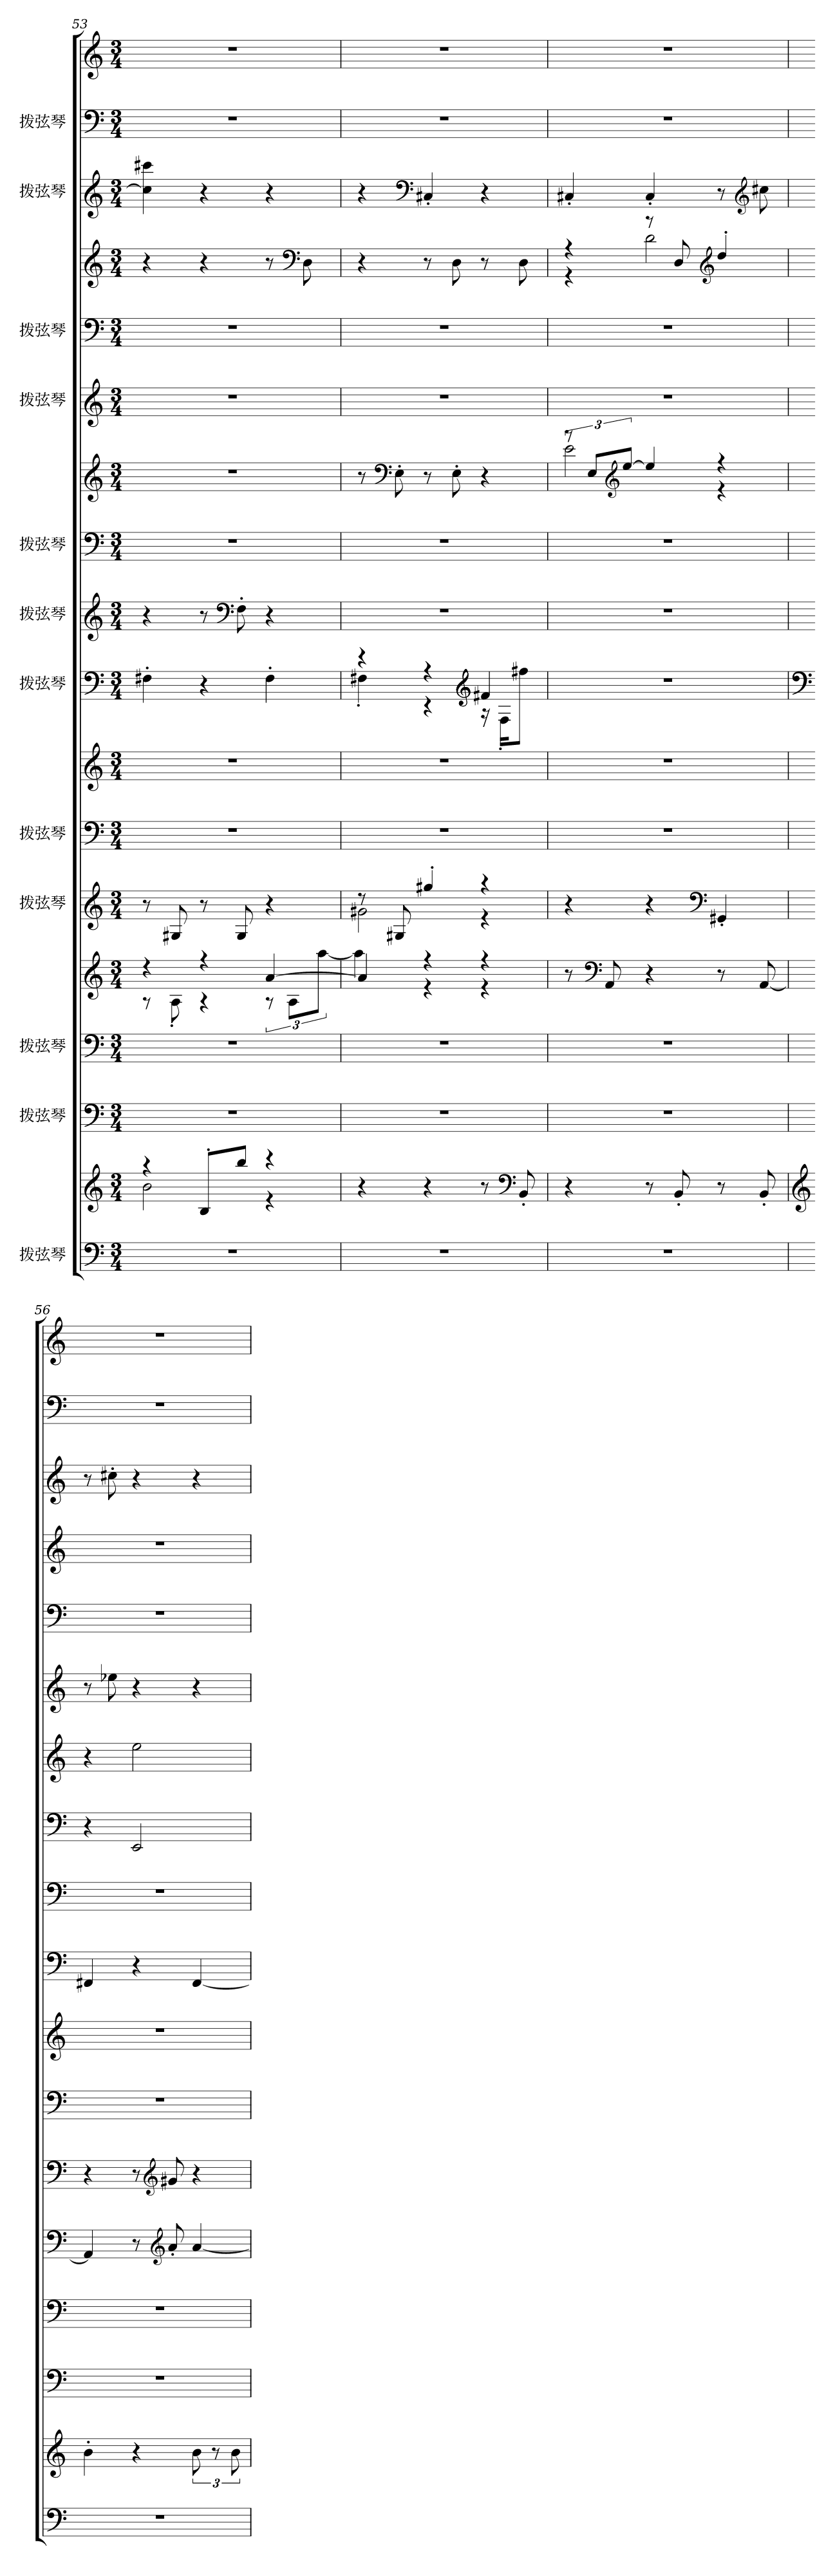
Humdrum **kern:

**kern	**kern	**kern	**kern	**kern	**kern	**kern	**kern	**kern	**kern	**kern	**kern	**kern	**kern	**kern	**kern	**kern	**kern
*part12	*part12	*part11	*part10	*part10	*part9	*part8	*part8	*part7	*part6	*part5	*part5	*part4	*part3	*part3	*part2	*part1	*part1
*staff18	*staff17	*staff16	*staff15	*staff14	*staff13	*staff12	*staff11	*staff10	*staff9	*staff8	*staff7	*staff6	*staff5	*staff4	*staff3	*staff2	*staff1
*I"拨弦琴	*	*I"拨弦琴	*I"拨弦琴	*	*I"拨弦琴	*I"拨弦琴	*	*I"拨弦琴	*I"拨弦琴	*I"拨弦琴	*	*I"拨弦琴	*I"拨弦琴	*	*I"拨弦琴	*I"拨弦琴	*
!!LO:PB:g=z
*clefF4	*clefG2	*clefF4	*clefF4	*clefG2	*clefG2	*clefF4	*clefG2	*clefF4	*clefG2	*clefF4	*clefG2	*clefG2	*clefF4	*clefG2	*clefG2	*clefF4	*clefG2
*k[]	*k[]	*k[]	*k[]	*k[]	*k[]	*k[]	*k[]	*k[]	*k[]	*k[]	*k[]	*k[]	*k[]	*k[]	*k[]	*k[]	*k[]
*M3/4	*M3/4	*M3/4	*M3/4	*M3/4	*M3/4	*M3/4	*M3/4	*M3/4	*M3/4	*M3/4	*M3/4	*M3/4	*M3/4	*M3/4	*M3/4	*M3/4	*M3/4
=53	=53	=53	=53	=53	=53	=53	=53	=53	=53	=53	=53	=53	=53	=53	=53	=53	=53
*	*^	*	*	*^	*	*	*	*	*	*	*	*	*	*	*	*	*
2.r	4r	2b\	2.r	2.r	4r	8r	8r	2.r	2.r	4F#X'\	4r	2.r	2.r	2.r	2.r	4r	4cc#\] 4ccc#X\	2.r	2.r
.	.	.	.	.	.	8A'\	8G#X/	.	.	.	.	.	.	.	.	.	.	.	.
.	8B'/L	.	.	.	4r	4r	8r	.	.	4r	8r	.	.	.	.	4r	4r	.	.
*	*	*	*	*	*	*	*	*	*	*	*clefF4	*	*	*	*	*	*	*	*
.	8bb/J	.	.	.	.	.	8G#/	.	.	.	8F'\	.	.	.	.	.	.	.	.
.	4r	4r	.	.	[4a/	12r	4r	.	.	4F#'\	4r	.	.	.	.	8r	4r	.	.
.	.	.	.	.	.	12A\L	.	.	.	.	.	.	.	.	.	.	.	.	.
*	*	*	*	*	*	*	*	*	*	*	*	*	*	*	*	*clefF4	*	*	*
.	.	.	.	.	.	.	.	.	.	.	.	.	.	.	.	8D\	.	.	.
.	.	.	.	.	.	[12aa\J	.	.	.	.	.	.	.	.	.	.	.	.	.
*	*v	*v	*	*	*	*	*	*	*	*	*	*	*	*	*	*	*	*	*
=54	=54	=54	=54	=54	=54	=54	=54	=54	=54	=54	=54	=54	=54	=54	=54	=54	=54	=54
*	*	*	*	*	*	*^	*	*	*^	*	*	*	*	*	*	*	*	*
2.r	4r	2.r	2.r	4a/]	4aa\]	8r	2g#X\	2.r	2.r	4r	4F#X'\	2.r	2.r	8r	2.r	2.r	4r	4r	2.r	2.r
*	*	*	*	*	*	*	*	*	*	*	*	*	*	*clefF4	*	*	*	*	*	*
.	.	.	.	.	.	8G#X/	.	.	.	.	.	.	.	8E'\	.	.	.	.	.	.
*	*	*	*	*	*	*	*	*	*	*	*	*	*	*	*	*	*	*clefF4	*	*
.	4r	.	.	4r	4r	4gg#X'/	.	.	.	4r	4r	.	.	8r	.	.	8r	4C#X'/	.	.
.	.	.	.	.	.	.	.	.	.	.	.	.	.	8E'\	.	.	8D\	.	.	.
*	*	*	*	*	*	*	*	*	*	*clefG2	*	*	*	*	*	*	*	*	*	*
.	8r	.	.	4r	4r	4r	4r	.	.	4f#X/	16r	.	.	4r	.	.	8r	4r	.	.
.	.	.	.	.	.	.	.	.	.	.	16F#'\KL	.	.	.	.	.	.	.	.	.
*	*clefF4	*	*	*	*	*	*	*	*	*	*	*	*	*	*	*	*	*	*	*
.	8BB'/	.	.	.	.	.	.	.	.	.	8ff#X\J	.	.	.	.	.	8D\	.	.	.
*	*	*	*	*v	*v	*	*	*	*	*v	*v	*	*	*	*	*	*	*	*	*
*	*	*	*	*	*v	*v	*	*	*	*	*	*	*	*	*	*	*	*
=55	=55	=55	=55	=55	=55	=55	=55	=55	=55	=55	=55	=55	=55	=55	=55	=55	=55
*	*	*	*	*	*	*	*	*	*	*	*^	*	*	*^	*	*	*
2.r	4r	2.r	2.r	8r	4r	2.r	2.r	2.r	2.r	2.r	12r	2e\	2.r	2.r	4r	4r	4C#X'/	2.r	2.r
.	.	.	.	.	.	.	.	.	.	.	12E/L	.	.	.	.	.	.	.	.
*	*	*	*	*clefF4	*	*	*	*	*	*	*	*	*	*	*	*	*	*	*
.	.	.	.	8AA/	.	.	.	.	.	.	.	.	.	.	.	.	.	.	.
*	*	*	*	*	*	*	*	*	*	*	*clefG2	*	*	*	*	*	*	*	*
.	.	.	.	.	.	.	.	.	.	.	[12ee/J	.	.	.	.	.	.	.	.
.	8r	.	.	4r	4r	.	.	.	.	.	4ee/]	.	.	.	8r	2d\	4C#'/	.	.
.	8BB'/	.	.	.	.	.	.	.	.	.	.	.	.	.	8D/	.	.	.	.
*	*	*	*	*	*clefF4	*	*	*	*	*	*	*	*	*	*clefG2	*	*	*	*
.	8r	.	.	8r	4GG#X'/	.	.	.	.	.	4r	4r	.	.	4dd'/	.	8r	.	.
*	*	*	*	*	*	*	*	*	*	*	*	*	*	*	*	*	*clefG2	*	*
.	8BB'/	.	.	[8AA/	.	.	.	.	.	.	.	.	.	.	.	.	8cc#X\	.	.
*	*	*	*	*	*	*	*	*	*	*	*v	*v	*	*	*v	*v	*	*	*
!!LO:PB:g=z
=56	=56	=56	=56	=56	=56	=56	=56	=56	=56	=56	=56	=56	=56	=56	=56	=56	=56
*	*clefG2	*	*	*	*	*	*	*clefF4	*	*	*	*	*	*	*	*	*
2.r	4b'\	2.r	2.r	4AA/]	4r	2.r	2.r	4FF#X/	2.r	4r	4r	8r	2.r	2.r	8r	2.r	2.r
.	.	.	.	.	.	.	.	.	.	.	.	8ee-X\	.	.	8cc#X'\	.	.
.	4r	.	.	8r	8r	.	.	4r	.	2EE/	2ee\	4r	.	.	4r	.	.
*	*	*	*	*clefG2	*clefG2	*	*	*	*	*	*	*	*	*	*	*	*
.	.	.	.	8a'/	8g#X/	.	.	.	.	.	.	.	.	.	.	.	.
.	12b\	.	.	[4a/	4r	.	.	[4FF#/	.	.	.	4r	.	.	4r	.	.
.	12r	.	.	.	.	.	.	.	.	.	.	.	.	.	.	.	.
.	12b\	.	.	.	.	.	.	.	.	.	.	.	.	.	.	.	.
=	=	=	=	=	=	=	=	=	=	=	=	=	=	=	=	=	=
*-	*-	*-	*-	*-	*-	*-	*-	*-	*-	*-	*-	*-	*-	*-	*-	*-	*-
